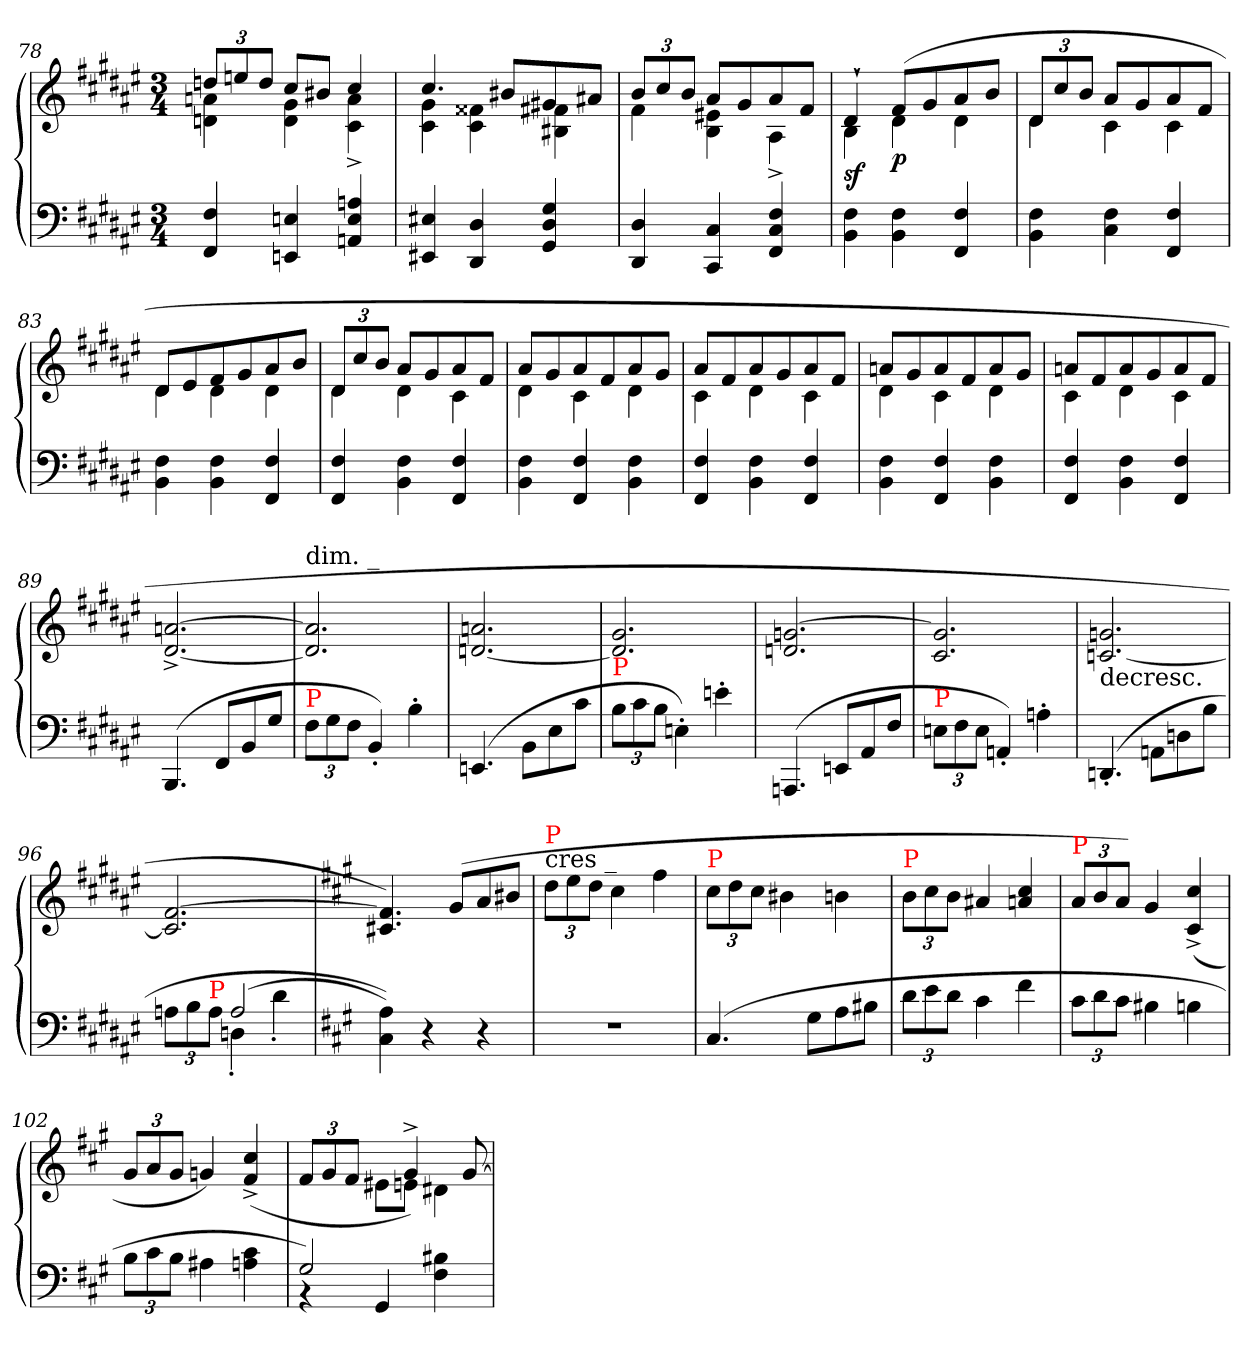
**kern	**kern	**dynam
*part1	*part1	*part1
*staff2	*staff1	*staff1/2
*clefF4	*clefG2	*
*k[f#c#g#d#a#e#]	*k[f#c#g#d#a#e#]	*
*M3/4	*M3/4	*
*	*Xbrackettup	*
=78	=78	=78
*	*^	*
4FF#/ 4F#/	12ddn/L	4dn\ 4an\	.
.	12een/	.	.
.	12dd/J	.	.
4EEn/ 4En/	8cc#/L	4d\ 4g#\	.
.	8b#X/J	.	.
4AAn/ 4E/ 4An/	4cc#/	4c#^\ 4a^\	.
=79	=79	=79	=79
4EE#X/ 4E#X/	4.cc#/	4c#\ 4g#\	.
4DD#/ 4D#/	.	4c#\ 4f##X\	.
.	8b#X/L	.	.
4GG#/ 4D#/ 4G#/	8g#X/	4B#X\ 4f#\	.
.	8a#X/J	.	.
=80	=80	=80	=80
4DD#/ 4D#/	12b/L	4f#\	.
.	12cc#/	.	.
.	12b/J	.	.
4CC#/ 4C#/	8a#/L	4B\ 4e#X\	.
.	8g#/	.	.
4FF#/ 4C#/ 4F#/	8a#/	4A#^\	.
.	8f#/J	.	.
=81	=81	=81	=81
4BB\ 4F#\	4d#`/	4B\	sf
4BB\ 4F#\	(8f#/L	4d#\	p
.	8g#/	.	.
4FF#/ 4F#/	8a#/	4d#\	.
.	8b/J	.	.
=82	=82	=82	=82
4BB\ 4F#\	12d#/L	4d#\	.
.	12cc#/	.	.
.	12b/J	.	.
4C#\ 4F#\	8a#/L	4c#\	.
.	8g#/	.	.
4FF#/ 4F#/	8a#/	4c#\	.
.	8f#/J	.	.
=83	=83	=83	=83
4BB\ 4F#\	8d#/L	4d#\	.
.	8e#/	.	.
4BB\ 4F#\	8f#/	4d#\	.
.	8g#/	.	.
4FF#/ 4F#/	8a#/	4d#\	.
.	8b/J	.	.
=84	=84	=84	=84
4FF#/ 4F#/	12d#/L	4d#\	.
.	12cc#/	.	.
.	12b/J	.	.
4BB\ 4F#\	8a#/L	4d#\	.
.	8g#/	.	.
4FF#/ 4F#/	8a#/	4c#\	.
.	8f#/J	.	.
=85	=85	=85	=85
4BB\ 4F#\	8a#/L	4d#\	.
.	8g#/	.	.
4FF#/ 4F#/	8a#/	4c#\	.
.	8f#/	.	.
4BB\ 4F#\	8a#/	4d#\	.
.	8g#/J	.	.
=86	=86	=86	=86
4FF#/ 4F#/	8a#/L	4c#\	.
.	8f#/	.	.
4BB\ 4F#\	8a#/	4d#\	.
.	8g#/	.	.
4FF#/ 4F#/	8a#/	4c#\	.
.	8f#/J	.	.
=87	=87	=87	=87
4BB\ 4F#\	8an/L	4d#\	.
.	8g#/	.	.
4FF#/ 4F#/	8a/	4c#\	.
.	8f#/	.	.
4BB\ 4F#\	8a/	4d#\	.
.	8g#/J	.	.
=88	=88	=88	=88
4FF#/ 4F#/	8an/L	4c#\	.
.	8f#/	.	.
4BB\ 4F#\	8a/	4d#\	.
.	8g#/	.	.
4FF#/ 4F#/	8a/	4c#\	.
.	8f#/J	.	.
*	*v	*v	*
=89	=89	=89
(>4.BBB/	[2.d#^/ [2.an^/	.
8FF#/L	.	.
8BB/	.	.
8G#/J	.	.
=90	=90	=90
*Xbrackettup	*	*
!	!LO:TX:a:t=dim. _	!
!LO:TX:a:color=red:t=P	!	!
12F#\L	2.d#]/ 2.an]/	.
12G#\	.	.
12F#\J	.	.
4BB'/)	.	.
4B'\	.	.
=91	=91	=91
(>4.EEn/	[2.dn/ 2.an/	.
8BB\L	.	.
8E#\	.	.
8c#\J	.	.
=92	=92	=92
!LO:TX:a:color=red:t=P	!	!
12B\L	2.dn]/ 2.g#/	.
12c#\	.	.
12B\J	.	.
4En'\)	.	.
4e'\	.	.
=93	=93	=93
(4.AAAn/	2.dn/ [2.gn/	.
8EEn/L	.	.
8AA#/	.	.
8F#/J	.	.
=94	=94	=94
!LO:TX:a:color=red:t=P	!	!
12En\L	2.c#/ 2.gn]/	.
12F#\	.	.
12E\J	.	.
4AAn'/)	.	.
4A'\	.	.
=95	=95	=95
!	!LO:TX:c:t=decresc.	!
(>4.DDn'/	[2.cn/ 2.gn/	.
8AAn\L	.	.
8Dn\	.	.
8B\J	.	.
=96	=96	=96
*^	*	*
4ryy	12AnL	[2.f# 2.cn]	.
.	12B	.	.
!	!LO:TX:a:color=red:t=P	!	!
.	12AJ	.	.
(2A	4Dn'	.	.
.	4d#'\	.	.
*v	*v	*	*
=97	=97	=97
*k[f#c#g#]	*k[f#c#g#]	*
4C#\ 4A\))	4.c#X/ 4.f#]/)	.
4r	.	.
.	(>8g#/L	.
4r	8a/	.
.	8b#X/J	.
=98	=98	=98
!	!LO:TX:a:t=cres _	!
!	!LO:TX:a:color=red:t=P	!
2.r	12dd\L	.
.	12ee\	.
.	12dd\J	.
.	4cc#\	.
.	4ff#\	.
=99	=99	=99
!	!LO:TX:a:color=red:t=P	!
(>4.C#/	12cc#\L	.
.	12dd\	.
.	12cc#\J	.
.	4b#X\	.
8G#\L	.	.
8A\	4bn\	.
8B#X\J	.	.
=100	=100	=100
!	!LO:TX:a:color=red:t=P	!
12d\L	12b\L	.
12e\	12cc#\	.
12d\J	12b\J	.
4c#\	4a#X/	.
4f#\	4an/ 4cc#/	.
=101	=101	=101
!	!LO:TX:a:color=red:t=P	!
12c#\L	12a/L	.
12d\	12b/	.
12c#\J	12a/J)	.
4B#X\	4g#/	.
4Bn\	(>4c#^/ 4cc#^/	.
=102	=102	=102
12B\L	12g#/L	.
12c#\	12a/	.
12B\J	12g#/J	.
4A#X\	4gn/)	.
4An\ 4c#\	(>4f#^>/ 4cc#^>/	.
=103	=103	=103
*^	*^	*
2G#)	4rBB	4.ryy	12f#/L	.
.	.	.	12g#/	.
.	.	.	12f#J	.
.	4GG#/	.	8e#XL	.
.	.	4g#^)	8enJ	.
4ryy	4F# 4B#X	.	4d#X	.
.	.	[8g#	.	.
*v	*v	*	*	*
*	*v	*v	*
=	=	=
*-	*-	*-
